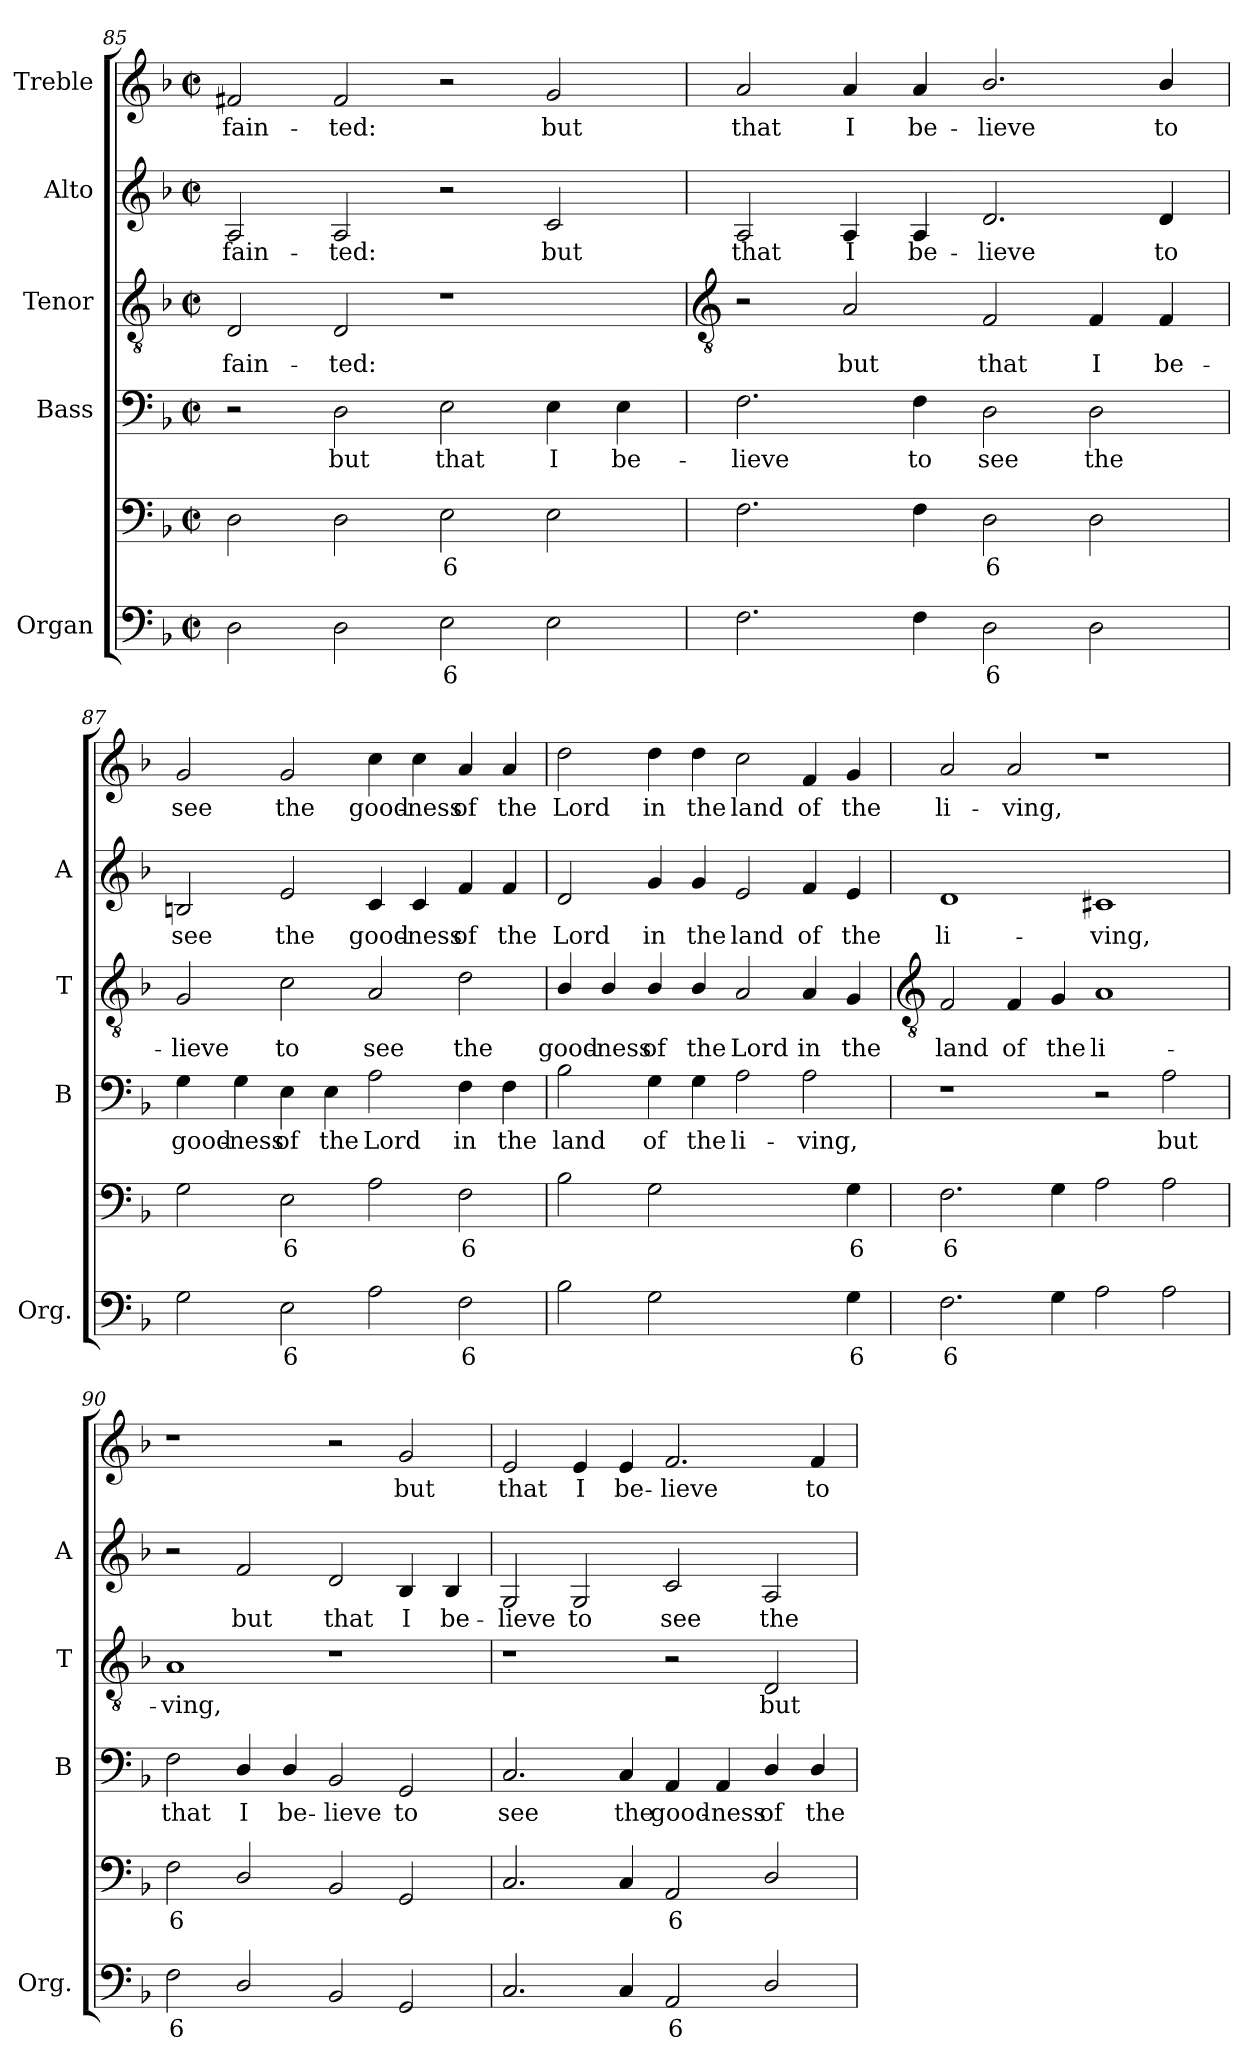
**kern	**text	**kern	**text	**kern	**text	**kern	**text	**kern	**text	**kern	**text
*part5	*part5	*part5	*part5	*part4	*part4	*part3	*part3	*part2	*part2	*part1	*part1
*staff6	*staff6	*staff5	*staff5	*staff4	*staff4	*staff3	*staff3	*staff2	*staff2	*staff1	*staff1
*I"Organ	*	*	*	*I"Bass	*	*I"Tenor	*	*I"Alto	*	*I"Treble	*
*I'Org.	*	*	*	*I'B	*	*I'T	*	*I'A	*	*	*
*clefF4	*	*clefF4	*	*clefF4	*	*clefGv2	*	*clefG2	*	*clefG2	*
*k[b-]	*	*k[b-]	*	*k[b-]	*	*k[b-]	*	*k[b-]	*	*k[b-]	*
*F:	*	*F:	*	*F:	*	*F:	*	*F:	*	*F:	*
*M4/2	*	*M4/2	*	*M4/2	*	*M4/2	*	*M4/2	*	*M4/2	*
*met(c|)	*	*met(c|)	*	*met(c|)	*	*met(c|)	*	*met(c|)	*	*met(c|)	*
=85	=85	=85	=85	=85	=85	=85	=85	=85	=85	=85	=85
!	!	!	!	!	!	!	!LO:LY:b	!	!LO:LY:b	!	!LO:LY:b
2D	.	2D	.	2r	.	2D	fain-	2A	fain-	2f#X	fain-
!	!	!	!	!	!LO:LY:b	!	!LO:LY:b	!	!LO:LY:b	!	!LO:LY:b
2D	.	2D	.	2D	but	2D	-ted:	2A	-ted:	2f#	-ted:
!	!LO:LY:b	!	!LO:LY:b	!	!LO:LY:b	!	!	!	!	!	!
2E	6	2E	6	2E	that	1r	.	2r	.	2r	.
!	!	!	!	!	!LO:LY:b	!	!	!	!LO:LY:b	!	!LO:LY:b
2E	.	2E	.	4E	I	.	.	2c	but	2g	but
!	!	!	!	!	!LO:LY:b	!	!	!	!	!	!
.	.	.	.	4E	be-	.	.	.	.	.	.
!!LO:LB:g=z
=86	=86	=86	=86	=86	=86	=86	=86	=86	=86	=86	=86
*	*	*	*	*	*	*clefGv2	*	*	*	*	*
!	!	!	!	!	!LO:LY:b	!	!	!	!LO:LY:b	!	!LO:LY:b
2.F	.	2.F	.	2.F	-lieve	2r	.	2A	that	2a	that
!	!	!	!	!	!	!	!LO:LY:b	!	!LO:LY:b	!	!LO:LY:b
.	.	.	.	.	.	2A	but	4A	I	4a	I
!	!	!	!	!	!LO:LY:b	!	!	!	!LO:LY:b	!	!LO:LY:b
4F	.	4F	.	4F	to	.	.	4A	be-	4a	be-
!	!LO:LY:b	!	!LO:LY:b	!	!LO:LY:b	!	!LO:LY:b	!	!LO:LY:b	!	!LO:LY:b
2D	6	2D	6	2D	see	2F	that	2.d	-lieve	2.b-/	-lieve
!	!	!	!	!	!LO:LY:b	!	!LO:LY:b	!	!	!	!
2D	.	2D	.	2D	the	4F	I	.	.	.	.
!	!	!	!	!	!	!	!LO:LY:b	!	!LO:LY:b	!	!LO:LY:b
.	.	.	.	.	.	4F	be-	4d	to	4b-/	to
=87	=87	=87	=87	=87	=87	=87	=87	=87	=87	=87	=87
!	!	!	!	!	!LO:LY:b	!	!LO:LY:b	!	!LO:LY:b	!	!LO:LY:b
2G	.	2G	.	4G	good-	2G	-lieve	2Bn	see	2g	see
!	!	!	!	!	!LO:LY:b	!	!	!	!	!	!
.	.	.	.	4G	-ness	.	.	.	.	.	.
!	!LO:LY:b	!	!LO:LY:b	!	!LO:LY:b	!	!LO:LY:b	!	!LO:LY:b	!	!LO:LY:b
2E	6	2E	6	4E	of	2c	to	2e	the	2g	the
!	!	!	!	!	!LO:LY:b	!	!	!	!	!	!
.	.	.	.	4E	the	.	.	.	.	.	.
!	!	!	!	!	!LO:LY:b	!	!LO:LY:b	!	!LO:LY:b	!	!LO:LY:b
2A	.	2A	.	2A	Lord	2A	see	4c	good-	4cc	good-
!	!	!	!	!	!	!	!	!	!LO:LY:b	!	!LO:LY:b
.	.	.	.	.	.	.	.	4c	-ness	4cc	-ness
!	!LO:LY:b	!	!LO:LY:b	!	!LO:LY:b	!	!LO:LY:b	!	!LO:LY:b	!	!LO:LY:b
2F	6	2F	6	4F	in	2d	the	4f	of	4a	of
!	!	!	!	!	!LO:LY:b	!	!	!	!LO:LY:b	!	!LO:LY:b
.	.	.	.	4F	the	.	.	4f	the	4a	the
=88	=88	=88	=88	=88	=88	=88	=88	=88	=88	=88	=88
!	!	!	!	!	!LO:LY:b	!	!LO:LY:b	!	!LO:LY:b	!	!LO:LY:b
2B-	.	2B-	.	2B-	land	4B-/	good-	2d	Lord	2dd	Lord
!	!	!	!	!	!	!	!LO:LY:b	!	!	!	!
.	.	.	.	.	.	4B-/	-ness	.	.	.	.
!	!	!	!	!	!LO:LY:b	!	!LO:LY:b	!	!LO:LY:b	!	!LO:LY:b
2G	.	2G	.	4G	of	4B-/	of	4g	in	4dd	in
!	!	!	!	!	!LO:LY:b	!	!LO:LY:b	!	!LO:LY:b	!	!LO:LY:b
.	.	.	.	4G	the	4B-/	the	4g	the	4dd	the
!	!	!	!	!	!LO:LY:b	!	!LO:LY:b	!	!LO:LY:b	!	!LO:LY:b
[2Ayy	.	[2Ayy	.	2A	li-	2A	Lord	2e	land	2cc	land
!	!LO:LY:b	!	!LO:LY:b	!	!LO:LY:b	!	!LO:LY:b	!	!LO:LY:b	!	!LO:LY:b
4Ayy]	6	4Ayy]	6	2A	-ving,	4A	in	4f	of	4f	of
!	!LO:LY:b	!	!LO:LY:b	!	!	!	!LO:LY:b	!	!LO:LY:b	!	!LO:LY:b
4G	6	4G	6	.	.	4G	the	4e	the	4g	the
!!LO:LB:g=z
=89	=89	=89	=89	=89	=89	=89	=89	=89	=89	=89	=89
*	*	*	*	*	*	*clefGv2	*	*	*	*	*
!	!LO:LY:b	!	!LO:LY:b	!	!	!	!LO:LY:b	!	!LO:LY:b	!	!LO:LY:b
2.F	6	2.F	6	1r	.	2F	land	1d	li-	2a	li-
!	!	!	!	!	!	!	!LO:LY:b	!	!	!	!LO:LY:b
.	.	.	.	.	.	4F	of	.	.	2a	-ving,
!	!	!	!	!	!	!	!LO:LY:b	!	!	!	!
4G	.	4G	.	.	.	4G	the	.	.	.	.
!	!	!	!	!	!	!	!LO:LY:b	!	!LO:LY:b	!	!
2A	.	2A	.	2r	.	1A	li-	1c#X	-ving,	1r	.
!	!	!	!	!	!LO:LY:b	!	!	!	!	!	!
2A	.	2A	.	2A	but	.	.	.	.	.	.
=90	=90	=90	=90	=90	=90	=90	=90	=90	=90	=90	=90
!	!LO:LY:b	!	!LO:LY:b	!	!LO:LY:b	!	!LO:LY:b	!	!	!	!
2F	6	2F	6	2F	that	1A	-ving,	2r	.	1r	.
!	!	!	!	!	!LO:LY:b	!	!	!	!LO:LY:b	!	!
2D/	.	2D/	.	4D/	I	.	.	2f	but	.	.
!	!	!	!	!	!LO:LY:b	!	!	!	!	!	!
.	.	.	.	4D/	be-	.	.	.	.	.	.
!	!	!	!	!	!LO:LY:b	!	!	!	!LO:LY:b	!	!
2BB-	.	2BB-	.	2BB-	-lieve	1r	.	2d	that	2r	.
!	!	!	!	!	!LO:LY:b	!	!	!	!LO:LY:b	!	!LO:LY:b
2GG	.	2GG	.	2GG	to	.	.	4B-	I	2g	but
!	!	!	!	!	!	!	!	!	!LO:LY:b	!	!
.	.	.	.	.	.	.	.	4B-	be-	.	.
=91	=91	=91	=91	=91	=91	=91	=91	=91	=91	=91	=91
!	!	!	!	!	!LO:LY:b	!	!	!	!LO:LY:b	!	!LO:LY:b
2.C	.	2.C	.	2.C	see	1r	.	2G	-lieve	2e	that
!	!	!	!	!	!	!	!	!	!LO:LY:b	!	!LO:LY:b
.	.	.	.	.	.	.	.	2G	to	4e	I
!	!	!	!	!	!LO:LY:b	!	!	!	!	!	!LO:LY:b
4C	.	4C	.	4C	the	.	.	.	.	4e	be-
!	!LO:LY:b	!	!LO:LY:b	!	!LO:LY:b	!	!	!	!LO:LY:b	!	!LO:LY:b
2AA	6	2AA	6	4AA	good-	2r	.	2c	see	2.f	-lieve
!	!	!	!	!	!LO:LY:b	!	!	!	!	!	!
.	.	.	.	4AA	-ness	.	.	.	.	.	.
!	!	!	!	!	!LO:LY:b	!	!LO:LY:b	!	!LO:LY:b	!	!
2D/	.	2D/	.	4D/	of	2D	but	2A	the	.	.
!	!	!	!	!	!LO:LY:b	!	!	!	!	!	!LO:LY:b
.	.	.	.	4D/	the	.	.	.	.	4f	to
=	=	=	=	=	=	=	=	=	=	=	=
*-	*-	*-	*-	*-	*-	*-	*-	*-	*-	*-	*-
